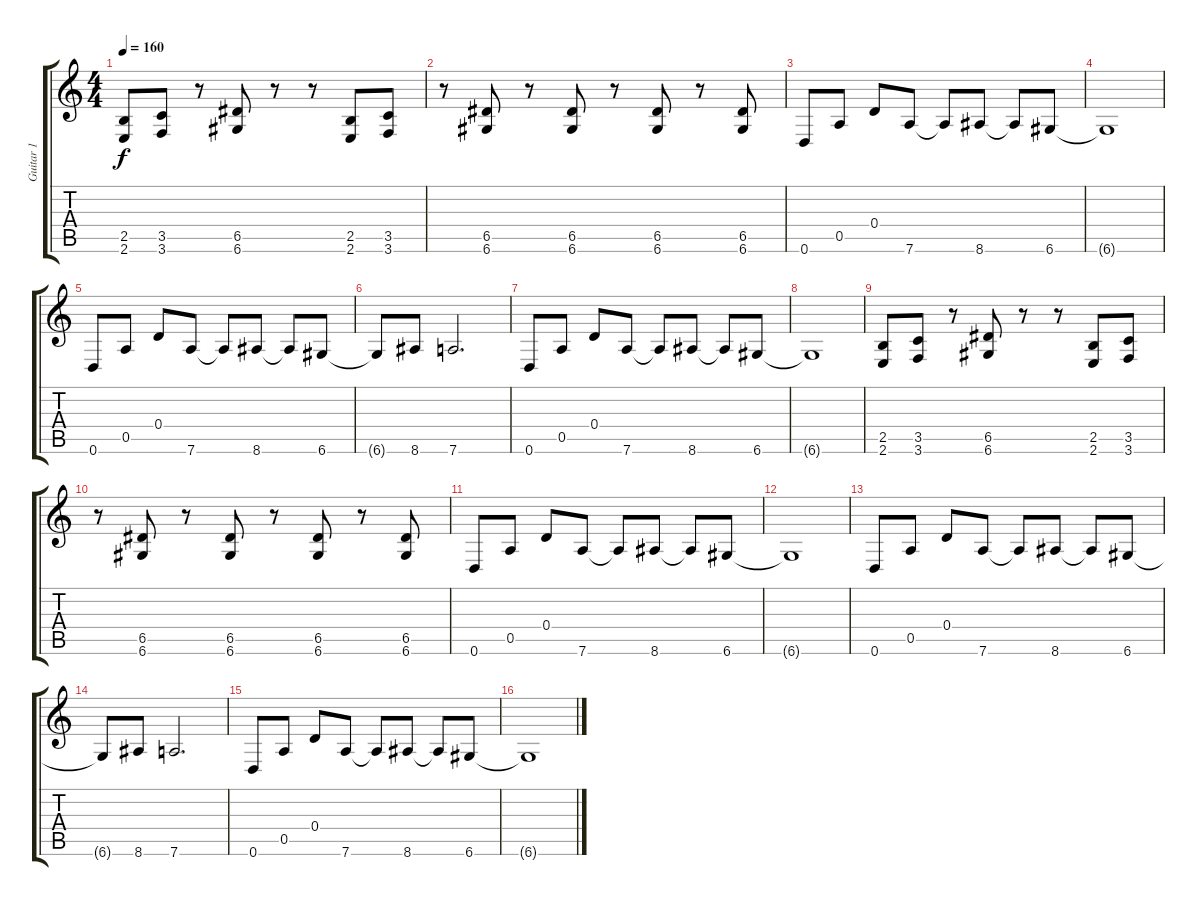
\track ("Guitar 1" "Guitar 1") {instrument acousticguitarsteel}
\staff {score tabs}
\tuning (E4 B3 G3 D3 A2 D2) {hide}
\ts (4 4)
\tempo 160
\clef g2
\ks c
(2.5 2.6).8{dy f} (3.5 3.6).8 r.8 (6.5 6.6).8 r.8 r.8 (2.5 2.6).8 (3.5 3.6).8 |
r.8 (6.5 6.6).8 r.8 (6.5 6.6).8 r.8 (6.5 6.6).8 r.8 (6.5 6.6).8 |
0.6.8 0.5.8 0.4.8 7.6.8 7.6{t}.8 8.6.8 8.6{t}.8 6.6.8 |
6.6{t}.1 |
0.6.8 0.5.8 0.4.8 7.6.8 7.6{t}.8 8.6.8 8.6{t}.8 6.6.8 |
6.6{t}.8 8.6.8 7.6.2{d} |
0.6.8 0.5.8 0.4.8 7.6.8 7.6{t}.8 8.6.8 8.6{t}.8 6.6.8 |
6.6{t}.1 |
(2.5 2.6).8 (3.5 3.6).8 r.8 (6.5 6.6).8 r.8 r.8 (2.5 2.6).8 (3.5 3.6).8 |
r.8 (6.5 6.6).8 r.8 (6.5 6.6).8 r.8 (6.5 6.6).8 r.8 (6.5 6.6).8 |
0.6.8 0.5.8 0.4.8 7.6.8 7.6{t}.8 8.6.8 8.6{t}.8 6.6.8 |
6.6{t}.1 |
0.6.8 0.5.8 0.4.8 7.6.8 7.6{t}.8 8.6.8 8.6{t}.8 6.6.8 |
6.6{t}.8 8.6.8 7.6.2{d} |
0.6.8 0.5.8 0.4.8 7.6.8 7.6{t}.8 8.6.8 8.6{t}.8 6.6.8 |
6.6{t}.1
